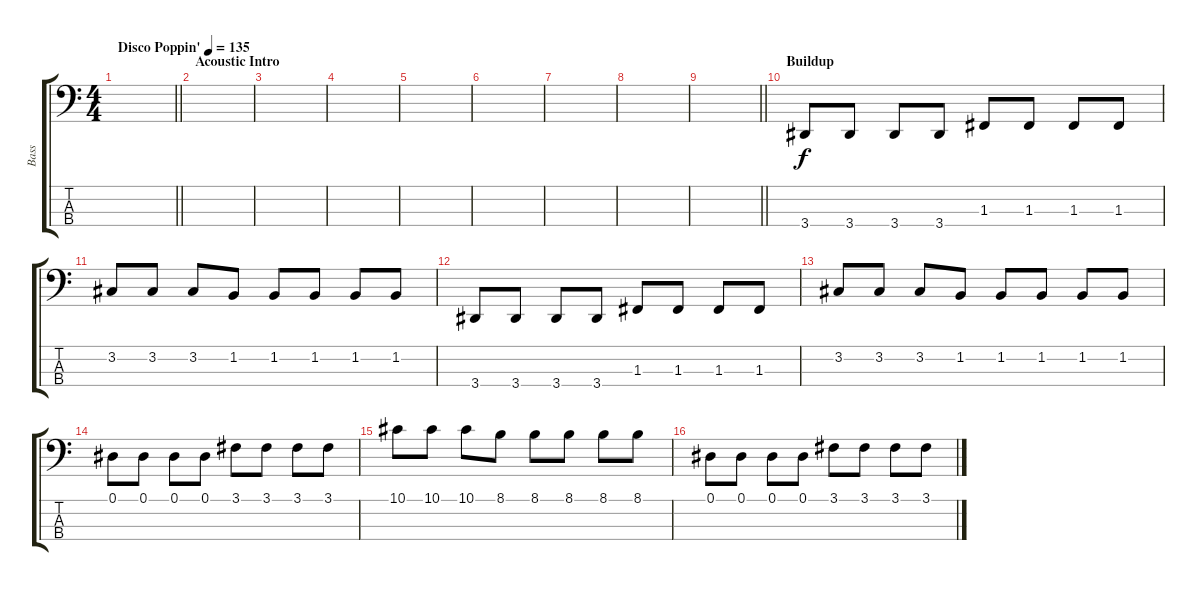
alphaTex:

\track ("Bass" "Bass") {instrument electricbasspick}
\staff {score tabs}
\tuning (Eb2 Bb1 F1 C1) {hide}
\ts (4 4)
\tempo (135 "Disco Poppin'")
\clef f4
\barLineRight lightlight
\ks c
|
\section ("" "Acoustic Intro")
|
|
|
|
|
|
|
\barLineRight lightlight
|
\section ("" "Buildup")
3.4.8 3.4.8 3.4.8 3.4.8 1.3.8 1.3.8 1.3.8 1.3.8 |
3.2.8 3.2.8 3.2.8 1.2.8 1.2.8 1.2.8 1.2.8 1.2.8 |
3.4.8 3.4.8 3.4.8 3.4.8 1.3.8 1.3.8 1.3.8 1.3.8 |
3.2.8 3.2.8 3.2.8 1.2.8 1.2.8 1.2.8 1.2.8 1.2.8 |
0.1.8 0.1.8 0.1.8 0.1.8 3.1.8 3.1.8 3.1.8 3.1.8 |
10.1.8 10.1.8 10.1.8 8.1.8 8.1.8 8.1.8 8.1.8 8.1.8 |
0.1.8 0.1.8 0.1.8 0.1.8 3.1.8 3.1.8 3.1.8 3.1.8
